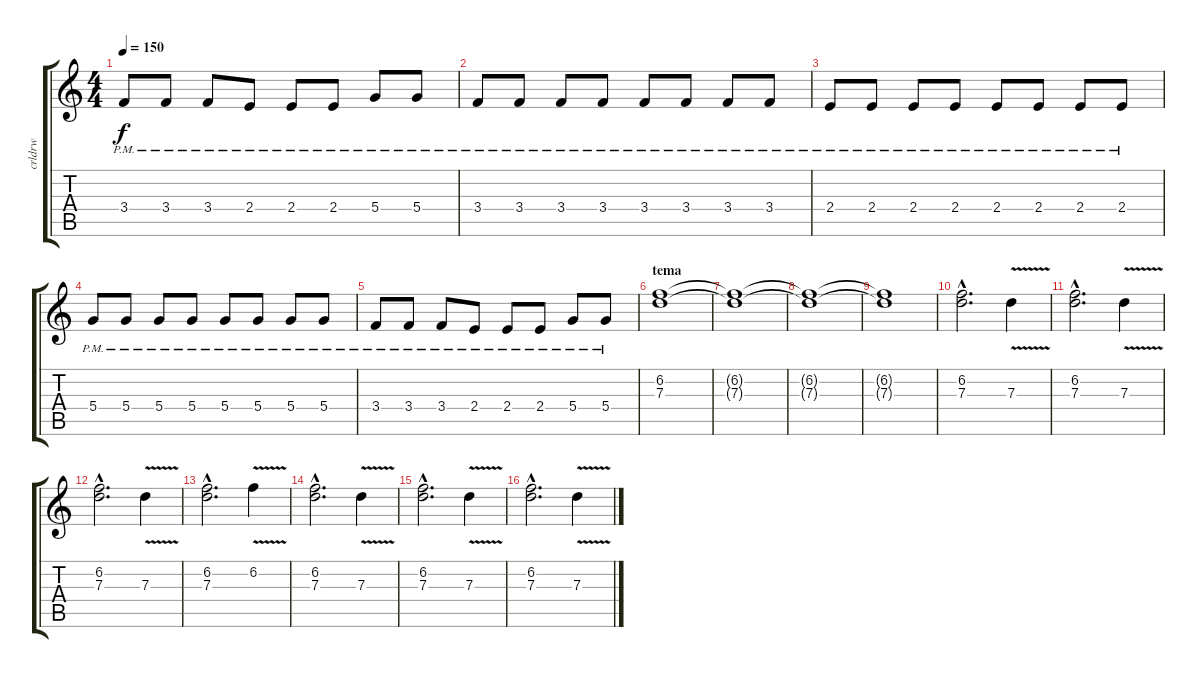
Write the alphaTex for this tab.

\track ("crldrw" "crldrw") {instrument distortionguitar}
\staff {score tabs}
\tuning (E4 B3 G3 D3 A2 E2) {hide}
\ts (4 4)
\tempo 150
\clef g2
\ks c
3.4{pm}.8{dy f} 3.4{pm}.8 3.4{pm}.8 2.4{pm}.8 2.4{pm}.8 2.4{pm}.8 5.4{pm}.8 5.4{pm}.8 |
3.4{pm}.8 3.4{pm}.8 3.4{pm}.8 3.4{pm}.8 3.4{pm}.8 3.4{pm}.8 3.4{pm}.8 3.4{pm}.8 |
2.4{pm}.8 2.4{pm}.8 2.4{pm}.8 2.4{pm}.8 2.4{pm}.8 2.4{pm}.8 2.4{pm}.8 2.4{pm}.8 |
5.4{pm}.8 5.4{pm}.8 5.4{pm}.8 5.4{pm}.8 5.4{pm}.8 5.4{pm}.8 5.4{pm}.8 5.4{pm}.8 |
3.4{pm}.8 3.4{pm}.8 3.4{pm}.8 2.4{pm}.8 2.4{pm}.8 2.4{pm}.8 5.4{pm}.8 5.4{pm}.8 |
\section ("" "tema")
(6.2 7.3).1 |
(6.2{t} 7.3{t}).1 |
(6.2{t} 7.3{t}).1 |
(6.2{t} 7.3{t}).1 |
(6.2{hac} 7.3{hac}).2{d} 7.3{v}.4 |
(6.2{hac} 7.3{hac}).2{d} 7.3{v}.4 |
(6.2{hac} 7.3{hac}).2{d} 7.3{v}.4 |
(6.2{hac} 7.3{hac}).2{d} 6.2{v}.4 |
(6.2{hac} 7.3{hac}).2{d} 7.3{v}.4 |
(6.2{hac} 7.3{hac}).2{d} 7.3{v}.4 |
(6.2{hac} 7.3{hac}).2{d} 7.3{v}.4
